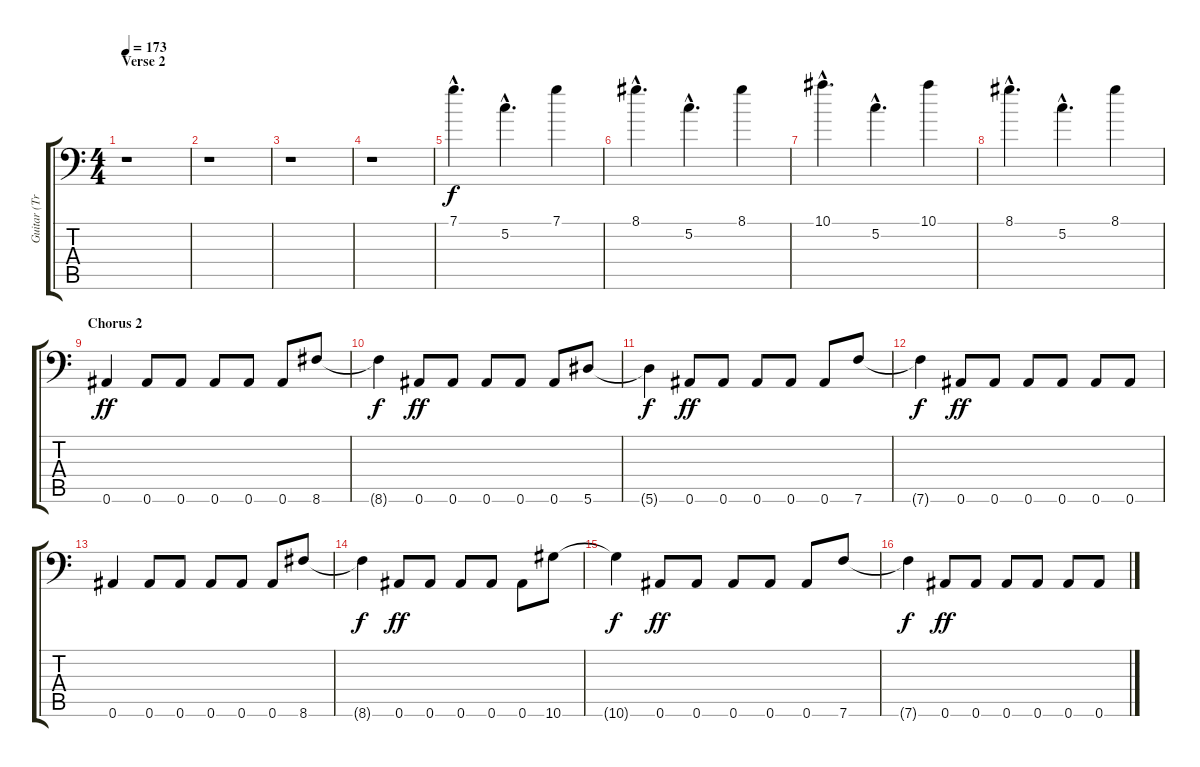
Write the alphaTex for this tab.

\track ("Guitar (Tripp Rex Eisen)" "Guitar (Tr") {instrument distortionguitar}
\staff {score tabs}
\tuning (C4 G3 Eb3 Bb2 F2 Bb1) {hide}
\ts (4 4)
\section ("" "Verse 2")
\tempo 173
\clef f4
\ks c
r.1{dy ff} |
r.1 |
r.1 |
r.1 |
7.1{hac}.4{d dy f} 5.2{hac}.4{d} 7.1.4 |
8.1{hac}.4{d} 5.2{hac}.4{d} 8.1.4 |
10.1{hac}.4{d} 5.2{hac}.4{d} 10.1.4 |
8.1{hac}.4{d} 5.2{hac}.4{d} 8.1.4 |
\section ("" "Chorus 2")
0.6.4{dy ff} 0.6.8 0.6.8 0.6.8 0.6.8 0.6.8 8.6.8 |
8.6{t}.4{dy f} 0.6.8{dy ff} 0.6.8 0.6.8 0.6.8 0.6.8 5.6.8 |
5.6{t}.4{dy f} 0.6.8{dy ff} 0.6.8 0.6.8 0.6.8 0.6.8 7.6.8 |
7.6{t}.4{dy f} 0.6.8{dy ff} 0.6.8 0.6.8 0.6.8 0.6.8 0.6.8 |
0.6.4 0.6.8 0.6.8 0.6.8 0.6.8 0.6.8 8.6.8 |
8.6{t}.4{dy f} 0.6.8{dy ff} 0.6.8 0.6.8 0.6.8 0.6.8 10.6.8 |
10.6{t}.4{dy f} 0.6.8{dy ff} 0.6.8 0.6.8 0.6.8 0.6.8 7.6.8 |
7.6{t}.4{dy f} 0.6.8{dy ff} 0.6.8 0.6.8 0.6.8 0.6.8 0.6.8
